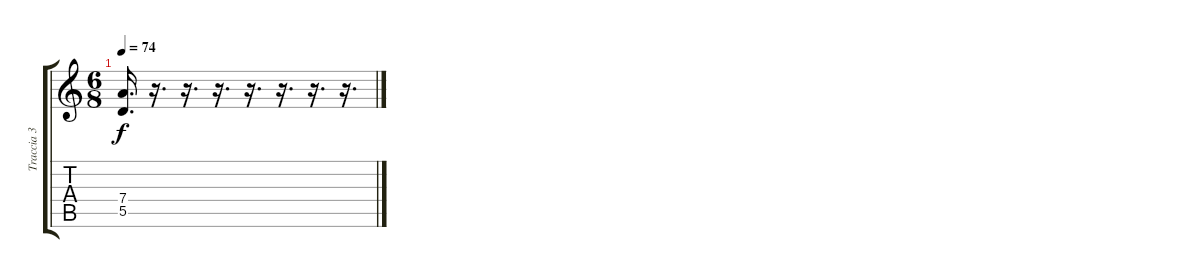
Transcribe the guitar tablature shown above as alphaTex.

\track ("Traccia 3" "Traccia 3") {instrument distortionguitar}
\staff {score tabs}
\tuning (E4 B3 G3 D3 A2 E2) {hide}
\ts (6 8)
\tempo 74
\clef g2
\ks c
(7.4 5.5).16{d dy f} r.16{d} r.16{d} r.16{d} r.16{d} r.16{d} r.16{d} r.16{d}
